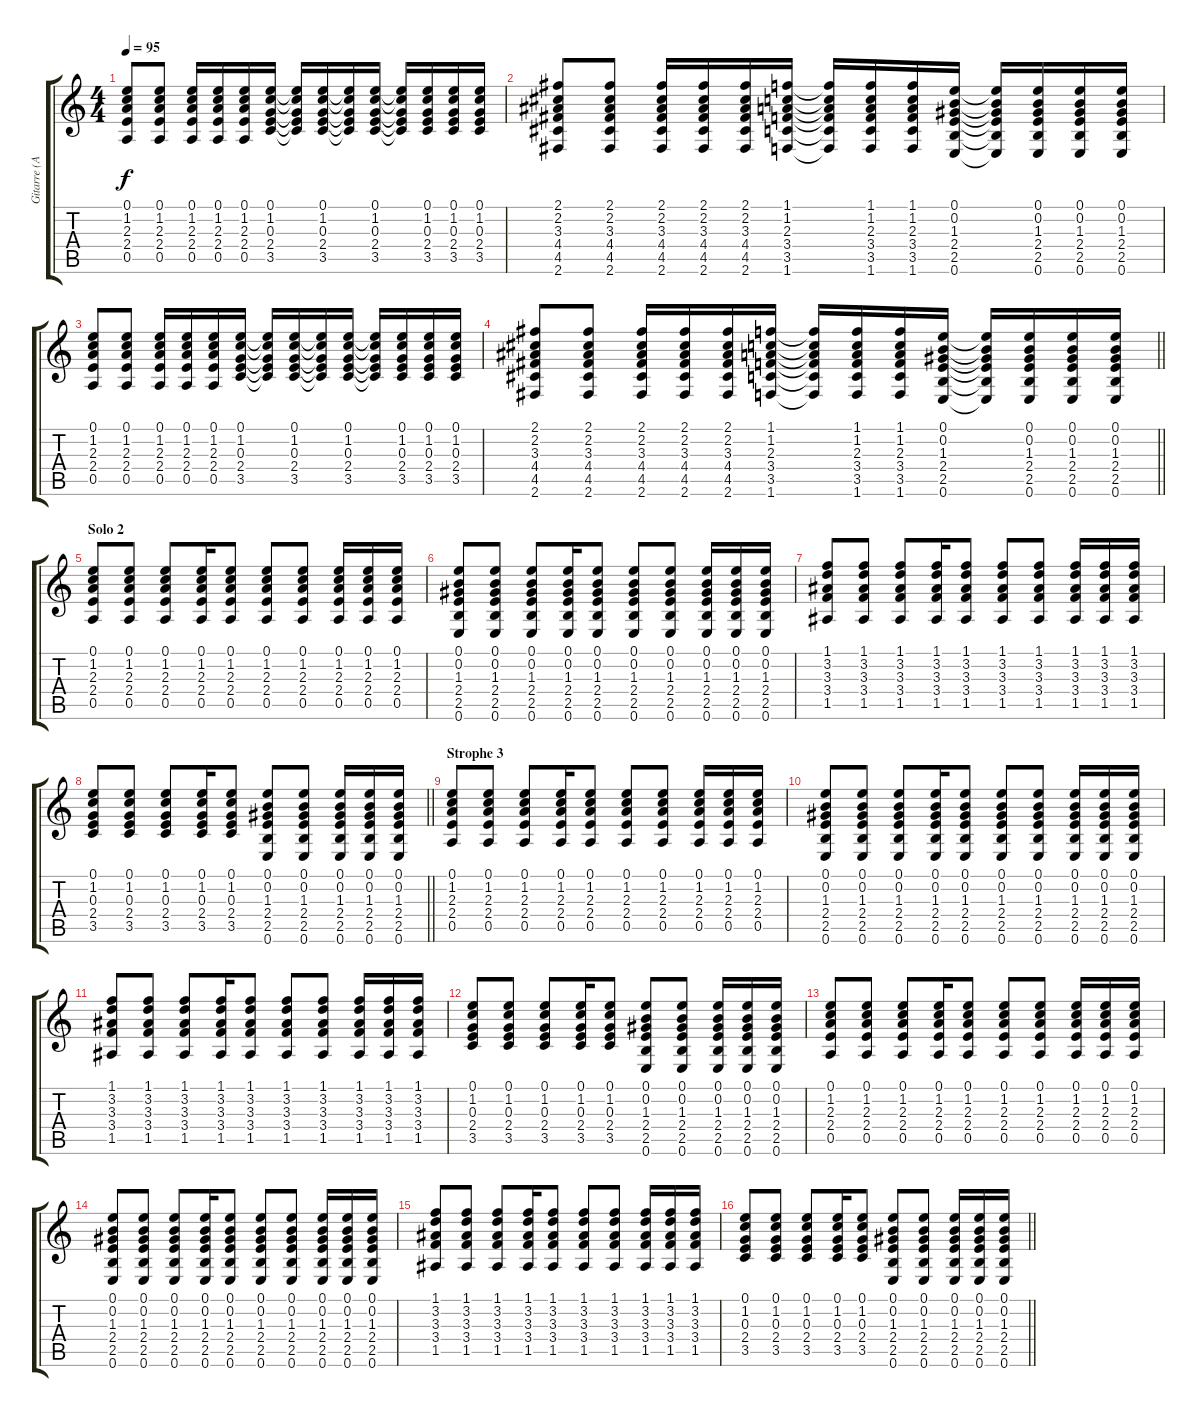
\track ("Gitarre (Akustik) 1" "Gitarre (A") {instrument acousticguitarsteel}
\staff {score tabs}
\tuning (E4 B3 G3 D3 A2 E2) {hide}
\ts (4 4)
\tempo 95
\clef g2
\ks c
(0.1 1.2 2.3 2.4 0.5).8{dy f} (0.1 1.2 2.3 2.4 0.5).8 (0.1 1.2 2.3 2.4 0.5).16 (0.1 1.2 2.3 2.4 0.5).16 (0.1 1.2 2.3 2.4 0.5).16 (0.1 1.2 0.3 2.4 3.5).16 (0.1{t} 1.2{t} 0.3{t} 2.4{t} 3.5{t}).16 (0.1 1.2 0.3 2.4 3.5).16 (0.1{t} 1.2{t} 0.3{t} 2.4{t} 3.5{t}).16 (0.1 1.2 0.3 2.4 3.5).16 (0.1{t} 1.2{t} 0.3{t} 2.4{t} 3.5{t}).16 (0.1 1.2 0.3 2.4 3.5).16 (0.1 1.2 0.3 2.4 3.5).16 (0.1 1.2 0.3 2.4 3.5).16 |
(2.1 2.2 3.3 4.4 4.5 2.6).8 (2.1 2.2 3.3 4.4 4.5 2.6).8 (2.1 2.2 3.3 4.4 4.5 2.6).16 (2.1 2.2 3.3 4.4 4.5 2.6).16 (2.1 2.2 3.3 4.4 4.5 2.6).16 (1.1 1.2 2.3 3.4 3.5 1.6).16 (1.1{t} 1.2{t} 2.3{t} 3.4{t} 3.5{t} 1.6{t}).16 (1.1 1.2 2.3 3.4 3.5 1.6).16 (1.1 1.2 2.3 3.4 3.5 1.6).16 (0.1 0.2 1.3 2.4 2.5 0.6).16 (0.1{t} 0.2{t} 1.3{t} 2.4{t} 2.5{t} 0.6{t}).16 (0.1 0.2 1.3 2.4 2.5 0.6).16 (0.1 0.2 1.3 2.4 2.5 0.6).16 (0.1 0.2 1.3 2.4 2.5 0.6).16 |
(0.1 1.2 2.3 2.4 0.5).8 (0.1 1.2 2.3 2.4 0.5).8 (0.1 1.2 2.3 2.4 0.5).16 (0.1 1.2 2.3 2.4 0.5).16 (0.1 1.2 2.3 2.4 0.5).16 (0.1 1.2 0.3 2.4 3.5).16 (0.1{t} 1.2{t} 0.3{t} 2.4{t} 3.5{t}).16 (0.1 1.2 0.3 2.4 3.5).16 (0.1{t} 1.2{t} 0.3{t} 2.4{t} 3.5{t}).16 (0.1 1.2 0.3 2.4 3.5).16 (0.1{t} 1.2{t} 0.3{t} 2.4{t} 3.5{t}).16 (0.1 1.2 0.3 2.4 3.5).16 (0.1 1.2 0.3 2.4 3.5).16 (0.1 1.2 0.3 2.4 3.5).16 |
\barLineRight lightlight
(2.1 2.2 3.3 4.4 4.5 2.6).8 (2.1 2.2 3.3 4.4 4.5 2.6).8 (2.1 2.2 3.3 4.4 4.5 2.6).16 (2.1 2.2 3.3 4.4 4.5 2.6).16 (2.1 2.2 3.3 4.4 4.5 2.6).16 (1.1 1.2 2.3 3.4 3.5 1.6).16 (1.1{t} 1.2{t} 2.3{t} 3.4{t} 3.5{t} 1.6{t}).16 (1.1 1.2 2.3 3.4 3.5 1.6).16 (1.1 1.2 2.3 3.4 3.5 1.6).16 (0.1 0.2 1.3 2.4 2.5 0.6).16 (0.1{t} 0.2{t} 1.3{t} 2.4{t} 2.5{t} 0.6{t}).16 (0.1 0.2 1.3 2.4 2.5 0.6).16 (0.1 0.2 1.3 2.4 2.5 0.6).16 (0.1 0.2 1.3 2.4 2.5 0.6).16 |
\section ("" "Solo 2")
(0.1 1.2 2.3 2.4 0.5).8 (0.1 1.2 2.3 2.4 0.5).8 (0.1 1.2 2.3 2.4 0.5).8 (0.1 1.2 2.3 2.4 0.5).16 (0.1 1.2 2.3 2.4 0.5).8 (0.1 1.2 2.3 2.4 0.5).8 (0.1 1.2 2.3 2.4 0.5).8 (0.1 1.2 2.3 2.4 0.5).16 (0.1 1.2 2.3 2.4 0.5).16 (0.1 1.2 2.3 2.4 0.5).16 |
(0.1 0.2 1.3 2.4 2.5 0.6).8 (0.1 0.2 1.3 2.4 2.5 0.6).8 (0.1 0.2 1.3 2.4 2.5 0.6).8 (0.1 0.2 1.3 2.4 2.5 0.6).16 (0.1 0.2 1.3 2.4 2.5 0.6).8 (0.1 0.2 1.3 2.4 2.5 0.6).8 (0.1 0.2 1.3 2.4 2.5 0.6).8 (0.1 0.2 1.3 2.4 2.5 0.6).16 (0.1 0.2 1.3 2.4 2.5 0.6).16 (0.1 0.2 1.3 2.4 2.5 0.6).16 |
(1.1 3.2 3.3 3.4 1.5).8 (1.1 3.2 3.3 3.4 1.5).8 (1.1 3.2 3.3 3.4 1.5).8 (1.1 3.2 3.3 3.4 1.5).16 (1.1 3.2 3.3 3.4 1.5).8 (1.1 3.2 3.3 3.4 1.5).8 (1.1 3.2 3.3 3.4 1.5).8 (1.1 3.2 3.3 3.4 1.5).16 (1.1 3.2 3.3 3.4 1.5).16 (1.1 3.2 3.3 3.4 1.5).16 |
\barLineRight lightlight
(0.1 1.2 0.3 2.4 3.5).8 (0.1 1.2 0.3 2.4 3.5).8 (0.1 1.2 0.3 2.4 3.5).8 (0.1 1.2 0.3 2.4 3.5).16 (0.1 1.2 0.3 2.4 3.5).8 (0.1 0.2 1.3 2.4 2.5 0.6).8 (0.1 0.2 1.3 2.4 2.5 0.6).8 (0.1 0.2 1.3 2.4 2.5 0.6).16 (0.1 0.2 1.3 2.4 2.5 0.6).16 (0.1 0.2 1.3 2.4 2.5 0.6).16 |
\section ("" "Strophe 3")
(0.1 1.2 2.3 2.4 0.5).8 (0.1 1.2 2.3 2.4 0.5).8 (0.1 1.2 2.3 2.4 0.5).8 (0.1 1.2 2.3 2.4 0.5).16 (0.1 1.2 2.3 2.4 0.5).8 (0.1 1.2 2.3 2.4 0.5).8 (0.1 1.2 2.3 2.4 0.5).8 (0.1 1.2 2.3 2.4 0.5).16 (0.1 1.2 2.3 2.4 0.5).16 (0.1 1.2 2.3 2.4 0.5).16 |
(0.1 0.2 1.3 2.4 2.5 0.6).8 (0.1 0.2 1.3 2.4 2.5 0.6).8 (0.1 0.2 1.3 2.4 2.5 0.6).8 (0.1 0.2 1.3 2.4 2.5 0.6).16 (0.1 0.2 1.3 2.4 2.5 0.6).8 (0.1 0.2 1.3 2.4 2.5 0.6).8 (0.1 0.2 1.3 2.4 2.5 0.6).8 (0.1 0.2 1.3 2.4 2.5 0.6).16 (0.1 0.2 1.3 2.4 2.5 0.6).16 (0.1 0.2 1.3 2.4 2.5 0.6).16 |
(1.1 3.2 3.3 3.4 1.5).8 (1.1 3.2 3.3 3.4 1.5).8 (1.1 3.2 3.3 3.4 1.5).8 (1.1 3.2 3.3 3.4 1.5).16 (1.1 3.2 3.3 3.4 1.5).8 (1.1 3.2 3.3 3.4 1.5).8 (1.1 3.2 3.3 3.4 1.5).8 (1.1 3.2 3.3 3.4 1.5).16 (1.1 3.2 3.3 3.4 1.5).16 (1.1 3.2 3.3 3.4 1.5).16 |
(0.1 1.2 0.3 2.4 3.5).8 (0.1 1.2 0.3 2.4 3.5).8 (0.1 1.2 0.3 2.4 3.5).8 (0.1 1.2 0.3 2.4 3.5).16 (0.1 1.2 0.3 2.4 3.5).8 (0.1 0.2 1.3 2.4 2.5 0.6).8 (0.1 0.2 1.3 2.4 2.5 0.6).8 (0.1 0.2 1.3 2.4 2.5 0.6).16 (0.1 0.2 1.3 2.4 2.5 0.6).16 (0.1 0.2 1.3 2.4 2.5 0.6).16 |
(0.1 1.2 2.3 2.4 0.5).8 (0.1 1.2 2.3 2.4 0.5).8 (0.1 1.2 2.3 2.4 0.5).8 (0.1 1.2 2.3 2.4 0.5).16 (0.1 1.2 2.3 2.4 0.5).8 (0.1 1.2 2.3 2.4 0.5).8 (0.1 1.2 2.3 2.4 0.5).8 (0.1 1.2 2.3 2.4 0.5).16 (0.1 1.2 2.3 2.4 0.5).16 (0.1 1.2 2.3 2.4 0.5).16 |
(0.1 0.2 1.3 2.4 2.5 0.6).8 (0.1 0.2 1.3 2.4 2.5 0.6).8 (0.1 0.2 1.3 2.4 2.5 0.6).8 (0.1 0.2 1.3 2.4 2.5 0.6).16 (0.1 0.2 1.3 2.4 2.5 0.6).8 (0.1 0.2 1.3 2.4 2.5 0.6).8 (0.1 0.2 1.3 2.4 2.5 0.6).8 (0.1 0.2 1.3 2.4 2.5 0.6).16 (0.1 0.2 1.3 2.4 2.5 0.6).16 (0.1 0.2 1.3 2.4 2.5 0.6).16 |
(1.1 3.2 3.3 3.4 1.5).8 (1.1 3.2 3.3 3.4 1.5).8 (1.1 3.2 3.3 3.4 1.5).8 (1.1 3.2 3.3 3.4 1.5).16 (1.1 3.2 3.3 3.4 1.5).8 (1.1 3.2 3.3 3.4 1.5).8 (1.1 3.2 3.3 3.4 1.5).8 (1.1 3.2 3.3 3.4 1.5).16 (1.1 3.2 3.3 3.4 1.5).16 (1.1 3.2 3.3 3.4 1.5).16 |
\barLineRight lightlight
(0.1 1.2 0.3 2.4 3.5).8 (0.1 1.2 0.3 2.4 3.5).8 (0.1 1.2 0.3 2.4 3.5).8 (0.1 1.2 0.3 2.4 3.5).16 (0.1 1.2 0.3 2.4 3.5).8 (0.1 0.2 1.3 2.4 2.5 0.6).8 (0.1 0.2 1.3 2.4 2.5 0.6).8 (0.1 0.2 1.3 2.4 2.5 0.6).16 (0.1 0.2 1.3 2.4 2.5 0.6).16 (0.1 0.2 1.3 2.4 2.5 0.6).16
